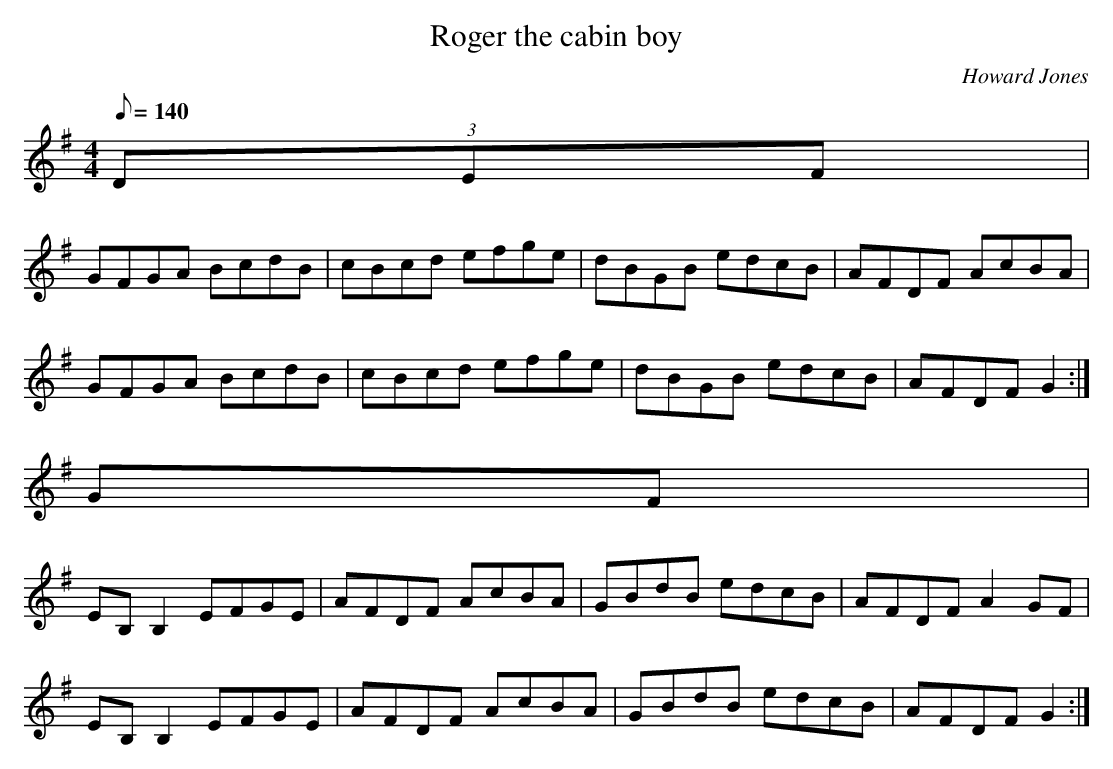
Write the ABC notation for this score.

X:1
T:Roger the cabin boy
C:Howard Jones
M:4/4
L:1/8
Q:140
K:G
(3DEF |
GFGA BcdB | cBcd efge | dBGB edcB | AFDF AcBA |
GFGA BcdB | cBcd efge | dBGB edcB | AFDF G2    :|
GF |
EB,B,2 EFGE | AFDF AcBA | GBdB edcB | AFDF A2GF |
EB,B,2 EFGE | AFDF AcBA | GBdB edcB | AFDF G2    :|
